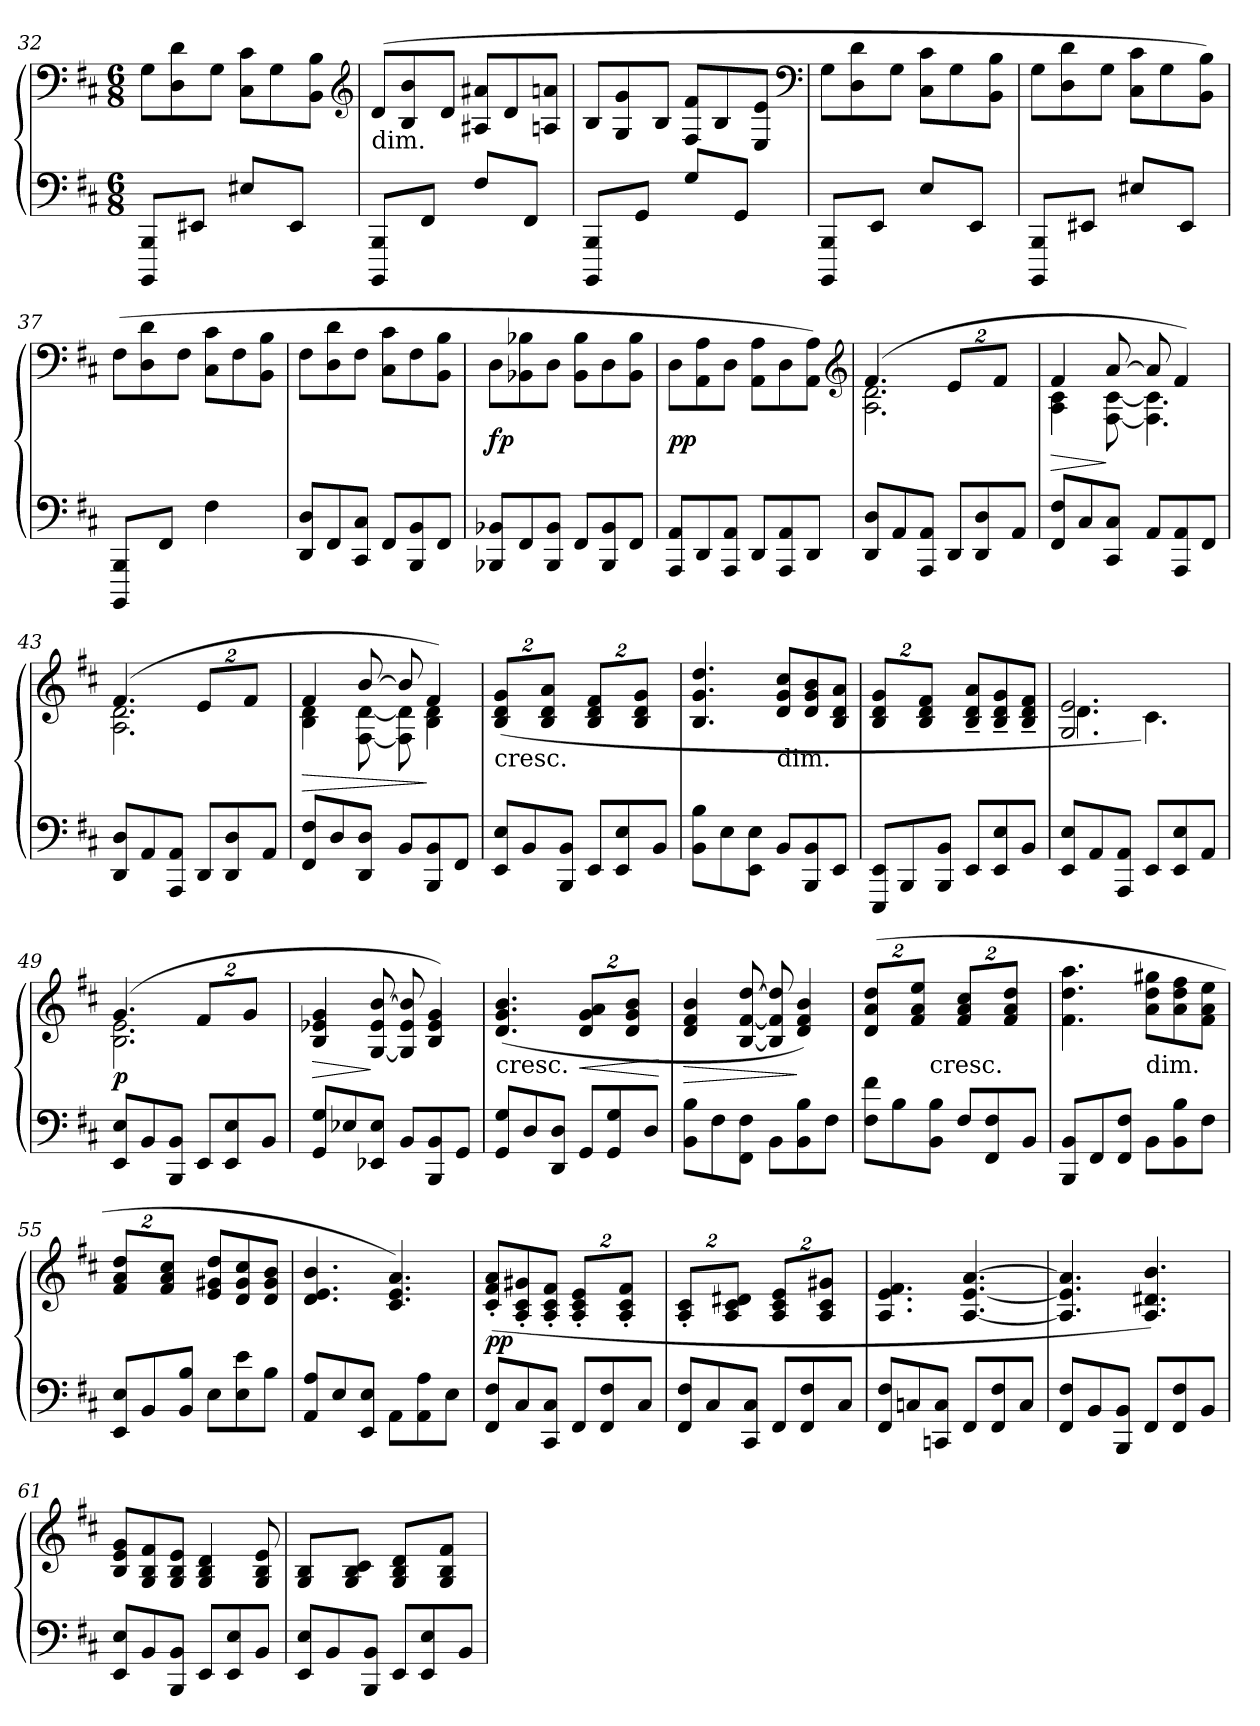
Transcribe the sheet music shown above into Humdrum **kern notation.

**kern	**kern	**dynam
*part1	*part1	*part1
*staff2	*staff1	*staff1/2
*clefF4	*clefF4	*
*k[f#c#]	*k[f#c#]	*
*b:	*b:	*
*M6/8	*M6/8	*
*Xtuplet	*	*
=32	=32	=32
16%3BBBB 16%3BBBL	8GL	.
.	8D 8d	.
16%3EE#XJ	.	.
.	8GJ	.
16%3E#XL	8C# 8c#L	.
.	8G	.
16%3EE#J	.	.
.	8BB 8BJ	.
*	*clefG2	*
=33	=33	=33
!	!LO:TX:c:t=dim.	!
16%3BBBB 16%3BBBL	(>8dL	.
.	8B 8b	.
16%3FF#J	.	.
.	8dJ	.
16%3F#L	8A#X 8a#XL	.
.	8d	.
16%3FF#J	.	.
.	8An 8anJ	.
=34	=34	=34
16%3BBBB 16%3BBBL	8BL	.
.	8G 8g	.
16%3GGJ	.	.
.	8BJ	.
16%3GL	8F# 8f#L	.
.	8B	.
16%3GGJ	.	.
.	8E 8eJ	.
*	*clefF4	*
=35	=35	=35
16%3BBBB 16%3BBBL	8GL	.
.	8D 8d	.
16%3EEJ	.	.
.	8GJ	.
16%3EL	8C# 8c#L	.
.	8G	.
16%3EEJ	.	.
.	8BB 8BJ	.
=36	=36	=36
16%3BBBB 16%3BBBL	8GL	.
.	8D 8d	.
16%3EE#XJ	.	.
.	8GJ	.
16%3E#XL	8C# 8c#L	.
.	8G	.
16%3EE#J	.	.
.	8BB 8BJ)	.
=37	=37	=37
16%3BBBB 16%3BBBL	(8F#L	.
.	8D 8d	.
16%3FF#J	.	.
.	8F#J	.
8%3F#	8C# 8c#L	.
.	8F#	.
.	8BB 8BJ	.
=38	=38	=38
8DD 8DL	8F#L	.
8FF#	8D 8d	.
8CC# 8C#J	8F#J	.
8FF#L	8C# 8c#L	.
8BBB 8BB	8F#	.
8FF#J	8BB 8BJ	.
=39	=39	=39
8BBB-X 8BB-XL	8DL	fp
8FF#	8BB-X 8B-X	.
8BBB- 8BB-J	8DJ	.
8FF#L	8BB- 8B-L	.
8BBB- 8BB-	8D	.
8FF#J	8BB- 8B-J	.
=40	=40	=40
8AAA 8AAL	8DL	pp
8DD	8AA 8A	.
8AAA 8AAJ	8DJ	.
8DDL	8AA 8AL	.
8AAA 8AA	8D	.
8DDJ	8AA 8AJ)	.
*	*clefG2	*
=41	=41	=41
*	*^	*
!	!	!	!LO:DY:a
8DD 8DL	(4.f#	2.A 2.d	mf p
8AA	.	.	.
8AAA 8AAJ	.	.	.
8DDL	16%3eL	.	.
8DD 8D	.	.	.
.	16%3f#J	.	.
8AAJ	.	.	.
=42	=42	=42	=42
8FF# 8F#L	4f#	4A 4c#	>
8C#	.	.	.
8CC# 8C#J	[8a	[8F# [8c#	]
8AAL	8a]	4.F#] 4.c#]	.
8AAA 8AA	4f#)	.	.
8FF#J	.	.	.
=43	=43	=43	=43
8DD 8DL	(4.f#	2.A 2.d	.
8AA	.	.	.
8AAA 8AAJ	.	.	.
8DDL	16%3eL	.	.
8DD 8D	.	.	.
.	16%3f#J	.	.
8AAJ	.	.	.
=44	=44	=44	=44
8FF# 8F#L	4f#	4B 4d	>
8D	.	.	.
8DD 8DJ	[8b	[8F# [8d	.
8BBL	8b]	8F#] 8d]	.
8BBB 8BB	4f#)	4B 4d	]
8FF#J	.	.	.
*	*v	*v	*
=45	=45	=45
!	!LO:TX:c:t=cresc.	!
8EE 8EL	(>16%3B 16%3d 16%3gL	.
8BB	.	.
.	16%3B 16%3d 16%3aJ	.
8BBB 8BBJ	.	.
8EEL	16%3B 16%3d 16%3f#L	.
8EE 8E	.	.
.	16%3B 16%3d 16%3gJ	.
8BBJ	.	.
=46	=46	=46
8BB\ 8B\L	4.B 4.g 4.dd	.
8E\	.	.
8EE\ 8E\J	.	.
!	!LO:TX:c:t=dim.	!
8BBL	8d 8g 8cc#L	.
8BBB 8BB	8d 8g 8b	.
8EEJ	8B 8d 8aJ	.
=47	=47	=47
8EEE 8EEL	16%3B 16%3d 16%3gL	.
8BBB	.	.
.	16%3B 16%3d 16%3f#J	.
8BBB 8BBJ	.	.
8EEL	8B~ 8d~ 8a~L	.
8EE 8E	8B~ 8d~ 8g~	.
8BBJ	8B~ 8d~ 8f#~J	.
=48	=48	=48
*	*^	*
8EE 8EL	2.G 2.e	4.d	.
8AA	.	.	.
8AAA 8AAJ	.	.	.
8EEL	.	4.c#)	.
8EE 8E	.	.	.
8AAJ	.	.	.
=49	=49	=49	=49
8EE 8EL	(4.g	2.B 2.e	p
8BB	.	.	.
8BBB 8BBJ	.	.	.
8EEL	16%3f#L	.	.
8EE 8E	.	.	.
.	16%3gJ	.	.
8BBJ	.	.	.
*	*v	*v	*
=50	=50	=50
8GG 8GL	4B 4e-X 4g	>
8E-X	.	.
8EE-X 8E-J	[8G 8e- [8b	]
8BBL	8G] 8e- 8b]	.
8BBB 8BB	4B 4e- 4g)	.
8GGJ	.	.
=51	=51	=51
!	!LO:TX:c:t=cresc.	!
8GG 8GL	(>4.d 4.g 4.b	.
8D	.	.
8DD 8DJ	.	.
8GGL	16%3d 16%3g 16%3aL	<
8GG 8G	.	.
.	16%3d 16%3g 16%3bJ	.
8DJ	.	.
.	.	[
=52	=52	=52
8BB 8BL	4d 4f# 4b	>
8F#	.	.
8FF# 8F#J	[8B [8f# [8dd	.
8BBL	8B] 8f#] 8dd]	.
8BB 8B	4d 4f# 4b)	]
8F#J	.	.
=53	=53	=53
*	*^	*
8F# 8f#L	(16%3d 16%3a 16%3ddL	4ryy	.
8B	.	.	.
.	16%3f# 16%3a 16%3eeJ	.	.
!	!	!LO:TX:c:t=cresc.	!
8BB 8BJ	.	2ryy	.
8F#L	16%3f# 16%3a 16%3cc#L	.	.
8FF# 8F#	.	.	.
.	16%3f# 16%3a 16%3ddJ	.	.
8BBJ	.	.	.
*	*v	*v	*
=54	=54	=54
8BBB 8BBL	4.f# 4.dd 4.aa	.
8FF#	.	.
8FF# 8F#J	.	.
!	!LO:TX:c:t=dim.	!
8BBL	8a 8dd 8gg#XL	.
8BB 8B	8a 8dd 8ff#	.
8F#J	8f# 8a 8eeJ	.
=55	=55	=55
8EE 8EL	16%3f# 16%3a 16%3ddL	.
8BB	.	.
.	16%3f# 16%3a 16%3cc#J	.
8BB 8BJ	.	.
8EL	8e 8g#X 8ddL	.
8E 8e	8d 8g# 8cc#	.
8BJ	8d 8g# 8bJ	.
=56	=56	=56
8AA 8AL	4.d 4.e 4.b	.
8E	.	.
8EE 8EJ	.	.
8AAL	4.c# 4.e 4.a)	.
8AA 8A	.	.
8EJ	.	.
=57	=57	=57
8FF# 8F#L	(>8c#' 8f#' 8a'L	pp
8C#	8A' 8c#' 8g#X'	.
8CC# 8C#J	8A' 8c#' 8f#'J	.
8FF#L	16%3A' 16%3c#' 16%3e'L	.
8FF# 8F#	.	.
.	16%3A' 16%3c#' 16%3f#'J	.
8C#J	.	.
=58	=58	=58
8FF# 8F#L	16%3A' 16%3c#'L	.
8C#	.	.
.	16%3A 16%3c# 16%3d#XJ	.
8CC# 8C#J	.	.
8FF#L	16%3A 16%3c# 16%3eL	.
8FF# 8F#	.	.
.	16%3A 16%3c# 16%3g#XJ	.
8C#J	.	.
=59	=59	=59
8FF# 8F#L	4.A 4.e 4.f#	.
8Cn	.	.
8CCn 8CJ	.	.
8FF#L	[4.A [4.e [4.a	.
8FF# 8F#	.	.
8CJ	.	.
=60	=60	=60
8FF# 8F#L	4.A] 4.e] 4.a]	.
8BB	.	.
8BBB 8BBJ	.	.
8FF#L	4.A 4.d#X 4.b)	.
8FF# 8F#	.	.
8BBJ	.	.
=61	=61	=61
8EE 8EL	8B 8e 8gL	.
8BB	8G 8B 8f#	.
8BBB 8BBJ	8G 8B 8eJ	.
8EEL	4G 4B 4d	.
8EE 8E	.	.
8BBJ	8G 8B 8e	.
=62	=62	=62
*	*Xtuplet	*
8EE 8EL	16%3G 16%3BL	.
8BB	.	.
.	16%3G 16%3B 16%3c#J	.
8BBB 8BBJ	.	.
8EEL	16%3G 16%3B 16%3dL	.
8EE 8E	.	.
.	16%3G 16%3B 16%3f#J	.
8BBJ	.	.
=	=	=
*-	*-	*-
